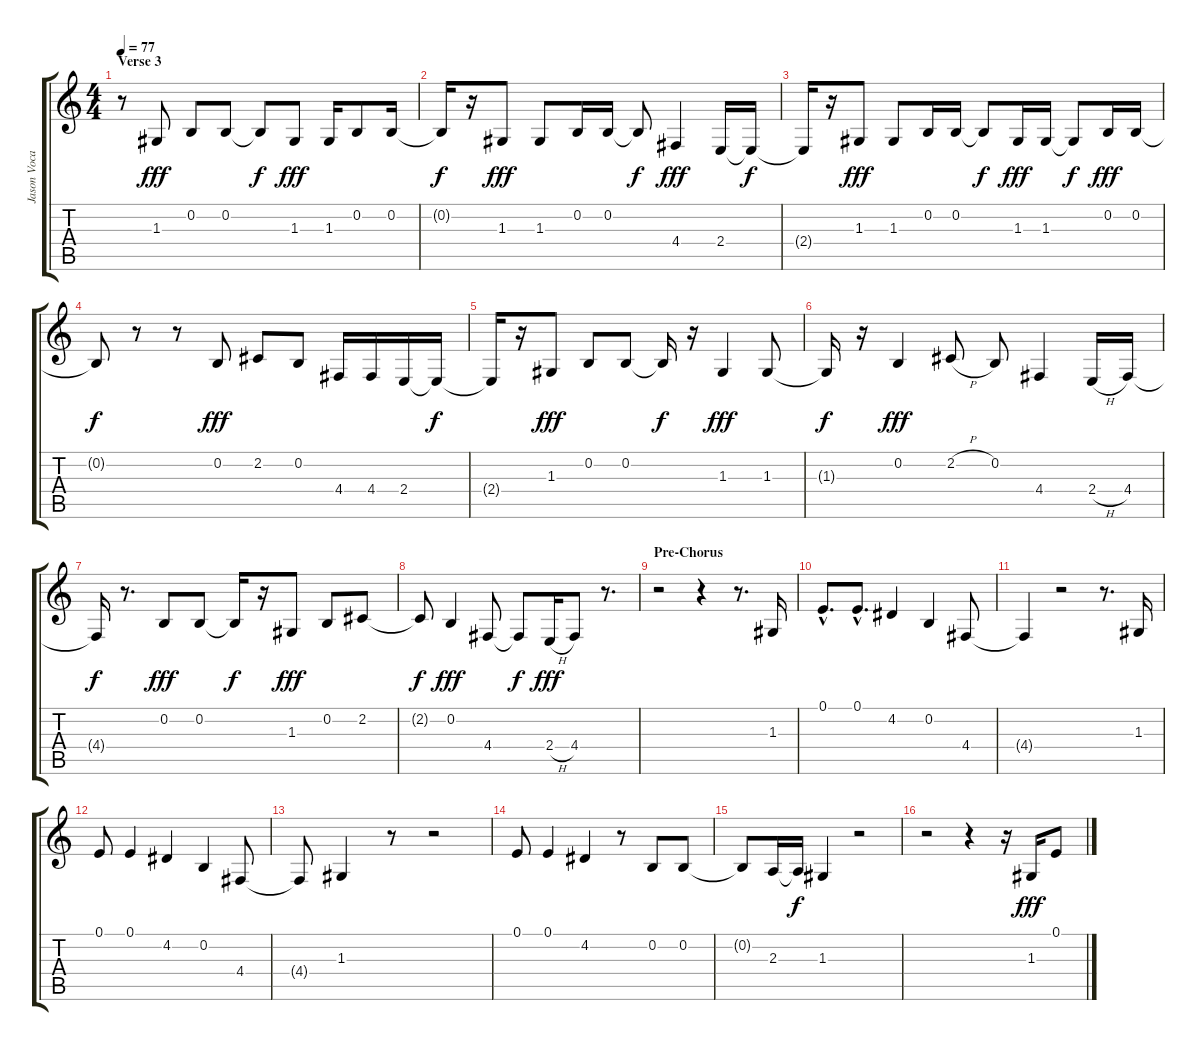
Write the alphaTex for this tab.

\track ("Jason Vocals" "Jason Voca") {instrument trumpet}
\staff {score tabs}
\tuning (E4 B3 G3 D3 A2 E2) {hide}
\ts (4 4)
\section ("" "Verse 3")
\tempo 77
\clef g2
\ks c
r.8{dy f} 1.3.8{dy fff} 0.2.8 0.2.8 0.2{t}.8{dy f} 1.3.8{dy fff} 1.3.16 0.2.8 0.2.16 |
0.2{t}.16{dy f} r.16 1.3.8{dy fff} 1.3.8 0.2.16 0.2.16 0.2{t}.8{dy f} 4.4.4{dy fff} 2.4.16 2.4{t}.16{dy f} |
2.4{t}.16 r.16 1.3.8{dy fff} 1.3.8 0.2.16 0.2.16 0.2{t}.8{dy f} 1.3.16{dy fff} 1.3.16 1.3{t}.8{dy f} 0.2.16{dy fff} 0.2.16 |
0.2{t}.8{dy f} r.8 r.8 0.2.8{dy fff} 2.2.8 0.2.8 4.4.16 4.4.16 2.4.16 2.4{t}.16{dy f} |
2.4{t}.16 r.16 1.3.8{dy fff} 0.2.8 0.2.8 0.2{t}.16{dy f} r.16 1.3.4{dy fff} 1.3.8 |
1.3{t}.16{dy f} r.16 0.2.4{dy fff} 2.2{h}.8 0.2.8 4.4.4 2.4{h}.16 4.4.16 |
4.4{t}.16{dy f} r.8{d} 0.2.8{dy fff} 0.2.8 0.2{t}.16{dy f} r.16 1.3.8{dy fff} 0.2.8 2.2.8 |
2.2{t}.8{dy f} 0.2.4{dy fff} 4.4.8 4.4{t}.8{dy f} 2.4{h}.16{dy fff} 4.4.8 r.8{d} |
\section ("" "Pre-Chorus")
r.2 r.4 r.8{d} 1.3.16 |
0.1{hac}.8{d} 0.1{hac}.8{d} 4.2.4 0.2.4 4.4.8 |
4.4{t}.4 r.2 r.8{d} 1.3.16 |
0.1.8 0.1.4 4.2.4 0.2.4 4.4.8 |
4.4{t}.8 1.3.4 r.8 r.2 |
0.1.8 0.1.4 4.2.4 r.8 0.2.8 0.2.8 |
0.2{t}.8 2.3.16 2.3{t}.16{dy f} 1.3.4 r.2 |
r.2 r.4 r.16 1.3.16{dy fff} 0.1.8
